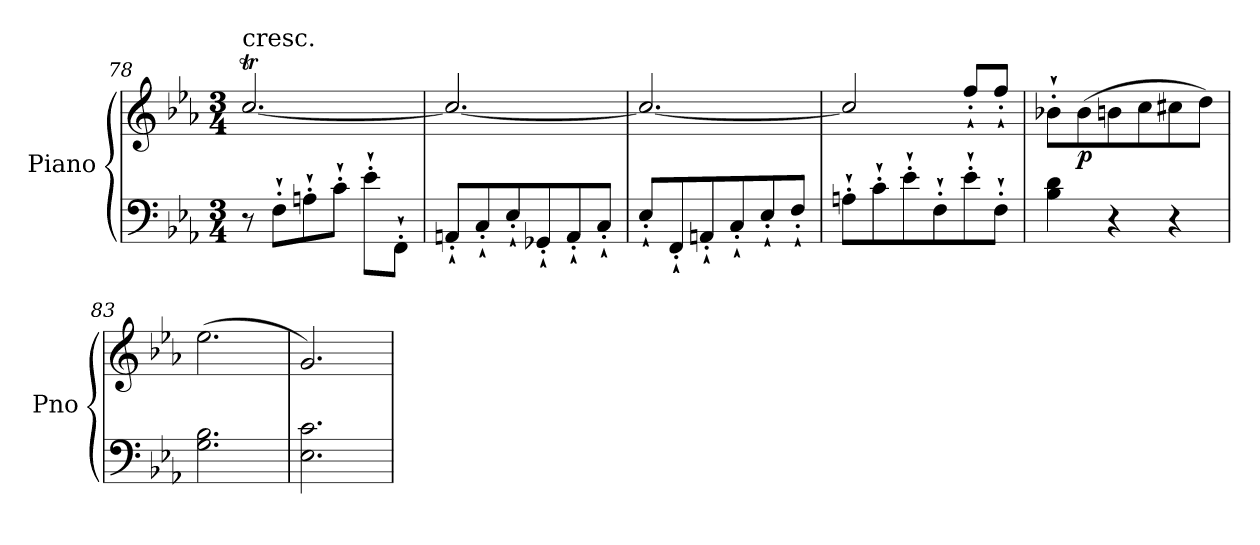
**kern	**kern	**dynam
*part1	*part1	*part1
*staff2	*staff1	*staff1/2
*I"Piano	*	*
*I'Pno	*	*
!!LO:PB:g=z
*clefF4	*clefG2	*
*k[b-e-a-]	*k[b-e-a-]	*
*E-:	*E-:	*
*M3/4	*M3/4	*
=78	=78	=78
!	!LO:TX:a:t=cresc.	!
8r	[2.ccT/	.
8F'`\L	.	.
8An'`\	.	.
8c'`\J	.	.
8e-'`\L	.	.
8FF'`\J	.	.
=79	=79	=79
8AAn'`/L	2.cc/_	.
8C'`/	.	.
8E-'`/	.	.
8GG-X'`/	.	.
8AA'`/	.	.
8C'`/J	.	.
=80	=80	=80
8E-'`/L	2.cc/_	.
8FF'`/	.	.
8AAn'`/	.	.
8C'`/	.	.
8E-'`/	.	.
8F'`/J	.	.
=81	=81	=81
8An'`\L	2ccTTT/]	.
8c'`\	.	.
8e-'`\	.	.
8F'`\	.	.
8e-'`\	8ff'`/L	.
8F'`\J	8ff'`/J	.
=82	=82	=82
4B-\ 4d\	8b-X'`\L	.
!	!	!LO:DY:b
.	(>8b-\	p
4r	8bn\	.
.	8cc\	.
4r	8cc#X\	.
.	8dd\J)	.
=83	=83	=83
2.G\ 2.B-\	(>2.ee-\	.
=84	=84	=84
2.E-\ 2.c\	2.g/)	.
=	=	=
*-	*-	*-
